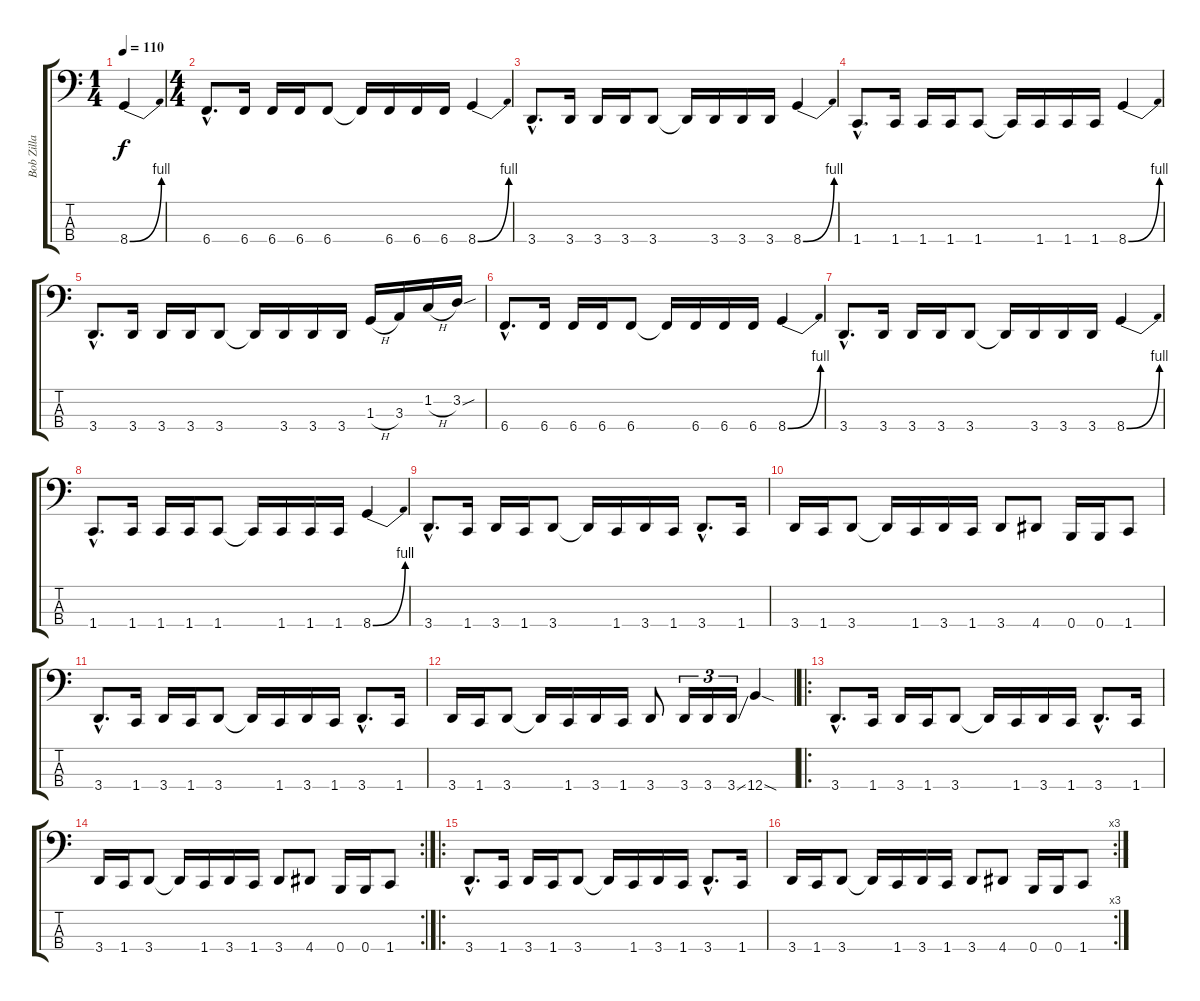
\track ("Bob Zilla" "Bob Zilla") {instrument electricbassfinger}
\staff {score tabs}
\tuning (E2 B1 Gb1 B0) {hide}
\ts (1 4)
\tempo 110
\clef f4
\ks c
8.4{be (bend 0 0 60 4)}.4{dy f instrument electricbassfinger} |
\ts (4 4)
6.4{hac}.8{d} 6.4.16 6.4.16 6.4.16 6.4.8 6.4{t}.16 6.4.16 6.4.16 6.4.16 8.4{be (bend 0 0 60 4)}.4 |
3.4{hac}.8{d} 3.4.16 3.4.16 3.4.16 3.4.8 3.4{t}.16 3.4.16 3.4.16 3.4.16 8.4{be (bend 0 0 60 4)}.4 |
1.4{hac}.8{d} 1.4.16 1.4.16 1.4.16 1.4.8 1.4{t}.16 1.4.16 1.4.16 1.4.16 8.4{be (bend 0 0 60 4)}.4 |
3.4{hac}.8{d} 3.4.16 3.4.16 3.4.16 3.4.8 3.4{t}.16 3.4.16 3.4.16 3.4.16 1.3{h}.16 3.3.16 1.2{h}.16 3.2{sou}.16 |
6.4{hac}.8{d} 6.4.16 6.4.16 6.4.16 6.4.8 6.4{t}.16 6.4.16 6.4.16 6.4.16 8.4{be (bend 0 0 60 4)}.4 |
3.4{hac}.8{d} 3.4.16 3.4.16 3.4.16 3.4.8 3.4{t}.16 3.4.16 3.4.16 3.4.16 8.4{be (bend 0 0 60 4)}.4 |
1.4{hac}.8{d} 1.4.16 1.4.16 1.4.16 1.4.8 1.4{t}.16 1.4.16 1.4.16 1.4.16 8.4{be (bend 0 0 60 4)}.4 |
3.4{hac}.8{d} 1.4.16 3.4.16 1.4.16 3.4.8 3.4{t}.16 1.4.16 3.4.16 1.4.16 3.4{hac}.8{d} 1.4.16 |
3.4.16 1.4.16 3.4.8 3.4{t}.16 1.4.16 3.4.16 1.4.16 3.4.8 4.4.8 0.4.16 0.4.16 1.4.8 |
3.4{hac}.8{d} 1.4.16 3.4.16 1.4.16 3.4.8 3.4{t}.16 1.4.16 3.4.16 1.4.16 3.4{hac}.8{d} 1.4.16 |
3.4.16 1.4.16 3.4.8 3.4{t}.16 1.4.16 3.4.16 1.4.16 3.4.8 3.4.16{tu (3 2)} 3.4.16{tu (3 2)} 3.4{ss}.16{tu (3 2)} 12.4{sod}.4 |
\ro
3.4{hac}.8{d} 1.4.16 3.4.16 1.4.16 3.4.8 3.4{t}.16 1.4.16 3.4.16 1.4.16 3.4{hac}.8{d} 1.4.16 |
\rc 2
3.4.16 1.4.16 3.4.8 3.4{t}.16 1.4.16 3.4.16 1.4.16 3.4.8 4.4.8 0.4.16 0.4.16 1.4.8 |
\ro
3.4{hac}.8{d} 1.4.16 3.4.16 1.4.16 3.4.8 3.4{t}.16 1.4.16 3.4.16 1.4.16 3.4{hac}.8{d} 1.4.16 |
\rc 3
3.4.16 1.4.16 3.4.8 3.4{t}.16 1.4.16 3.4.16 1.4.16 3.4.8 4.4.8 0.4.16 0.4.16 1.4.8
